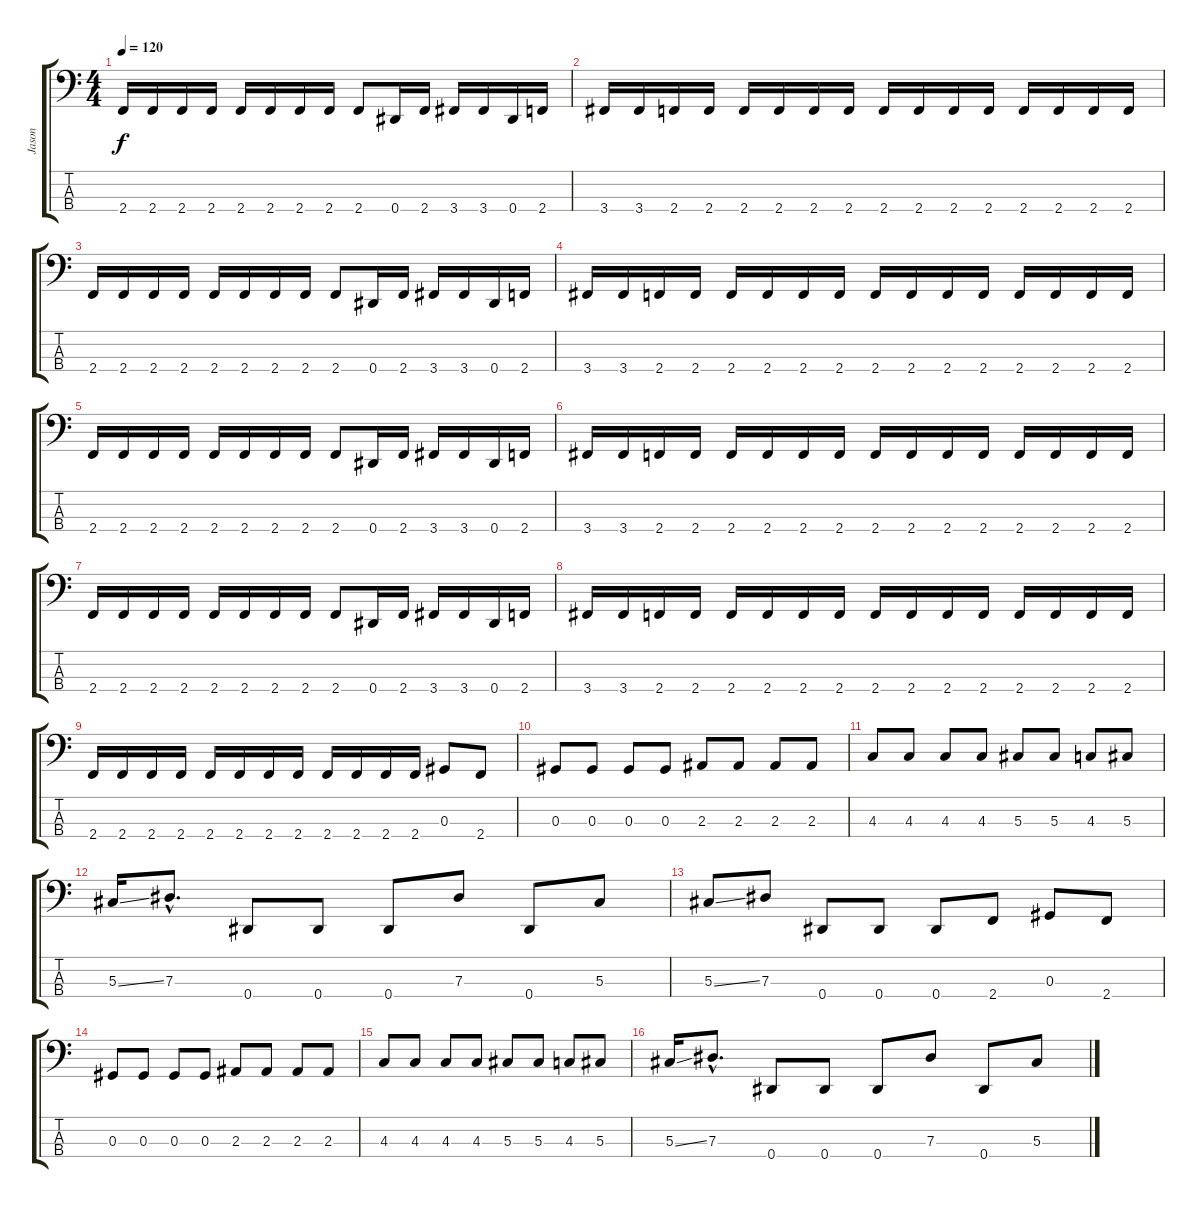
\track ("Jason" "Jason") {instrument fretlessbass}
\staff {score tabs}
\tuning (Gb2 Db2 Ab1 Eb1) {hide}
\ts (4 4)
\tempo 120
\clef f4
\ks c
2.4.16{dy f} 2.4.16 2.4.16 2.4.16 2.4.16 2.4.16 2.4.16 2.4.16 2.4.8 0.4.16 2.4.16 3.4.16 3.4.16 0.4.16 2.4.16 |
3.4.16 3.4.16 2.4.16 2.4.16 2.4.16 2.4.16 2.4.16 2.4.16 2.4.16 2.4.16 2.4.16 2.4.16 2.4.16 2.4.16 2.4.16 2.4.16 |
2.4.16 2.4.16 2.4.16 2.4.16 2.4.16 2.4.16 2.4.16 2.4.16 2.4.8 0.4.16 2.4.16 3.4.16 3.4.16 0.4.16 2.4.16 |
3.4.16 3.4.16 2.4.16 2.4.16 2.4.16 2.4.16 2.4.16 2.4.16 2.4.16 2.4.16 2.4.16 2.4.16 2.4.16 2.4.16 2.4.16 2.4.16 |
2.4.16 2.4.16 2.4.16 2.4.16 2.4.16 2.4.16 2.4.16 2.4.16 2.4.8 0.4.16 2.4.16 3.4.16 3.4.16 0.4.16 2.4.16 |
3.4.16 3.4.16 2.4.16 2.4.16 2.4.16 2.4.16 2.4.16 2.4.16 2.4.16 2.4.16 2.4.16 2.4.16 2.4.16 2.4.16 2.4.16 2.4.16 |
2.4.16 2.4.16 2.4.16 2.4.16 2.4.16 2.4.16 2.4.16 2.4.16 2.4.8 0.4.16 2.4.16 3.4.16 3.4.16 0.4.16 2.4.16 |
3.4.16 3.4.16 2.4.16 2.4.16 2.4.16 2.4.16 2.4.16 2.4.16 2.4.16 2.4.16 2.4.16 2.4.16 2.4.16 2.4.16 2.4.16 2.4.16 |
2.4.16 2.4.16 2.4.16 2.4.16 2.4.16 2.4.16 2.4.16 2.4.16 2.4.16 2.4.16 2.4.16 2.4.16 0.3.8 2.4.8 |
0.3.8 0.3.8 0.3.8 0.3.8 2.3.8 2.3.8 2.3.8 2.3.8 |
4.3.8 4.3.8 4.3.8 4.3.8 5.3.8 5.3.8 4.3.8 5.3.8 |
5.3{ss}.16 7.3{hac}.8{d} 0.4.8 0.4.8 0.4.8 7.3.8 0.4.8 5.3.8 |
5.3{ss}.8 7.3.8 0.4.8 0.4.8 0.4.8 2.4.8 0.3.8 2.4.8 |
0.3.8 0.3.8 0.3.8 0.3.8 2.3.8 2.3.8 2.3.8 2.3.8 |
4.3.8 4.3.8 4.3.8 4.3.8 5.3.8 5.3.8 4.3.8 5.3.8 |
5.3{ss}.16 7.3{hac}.8{d} 0.4.8 0.4.8 0.4.8 7.3.8 0.4.8 5.3.8
